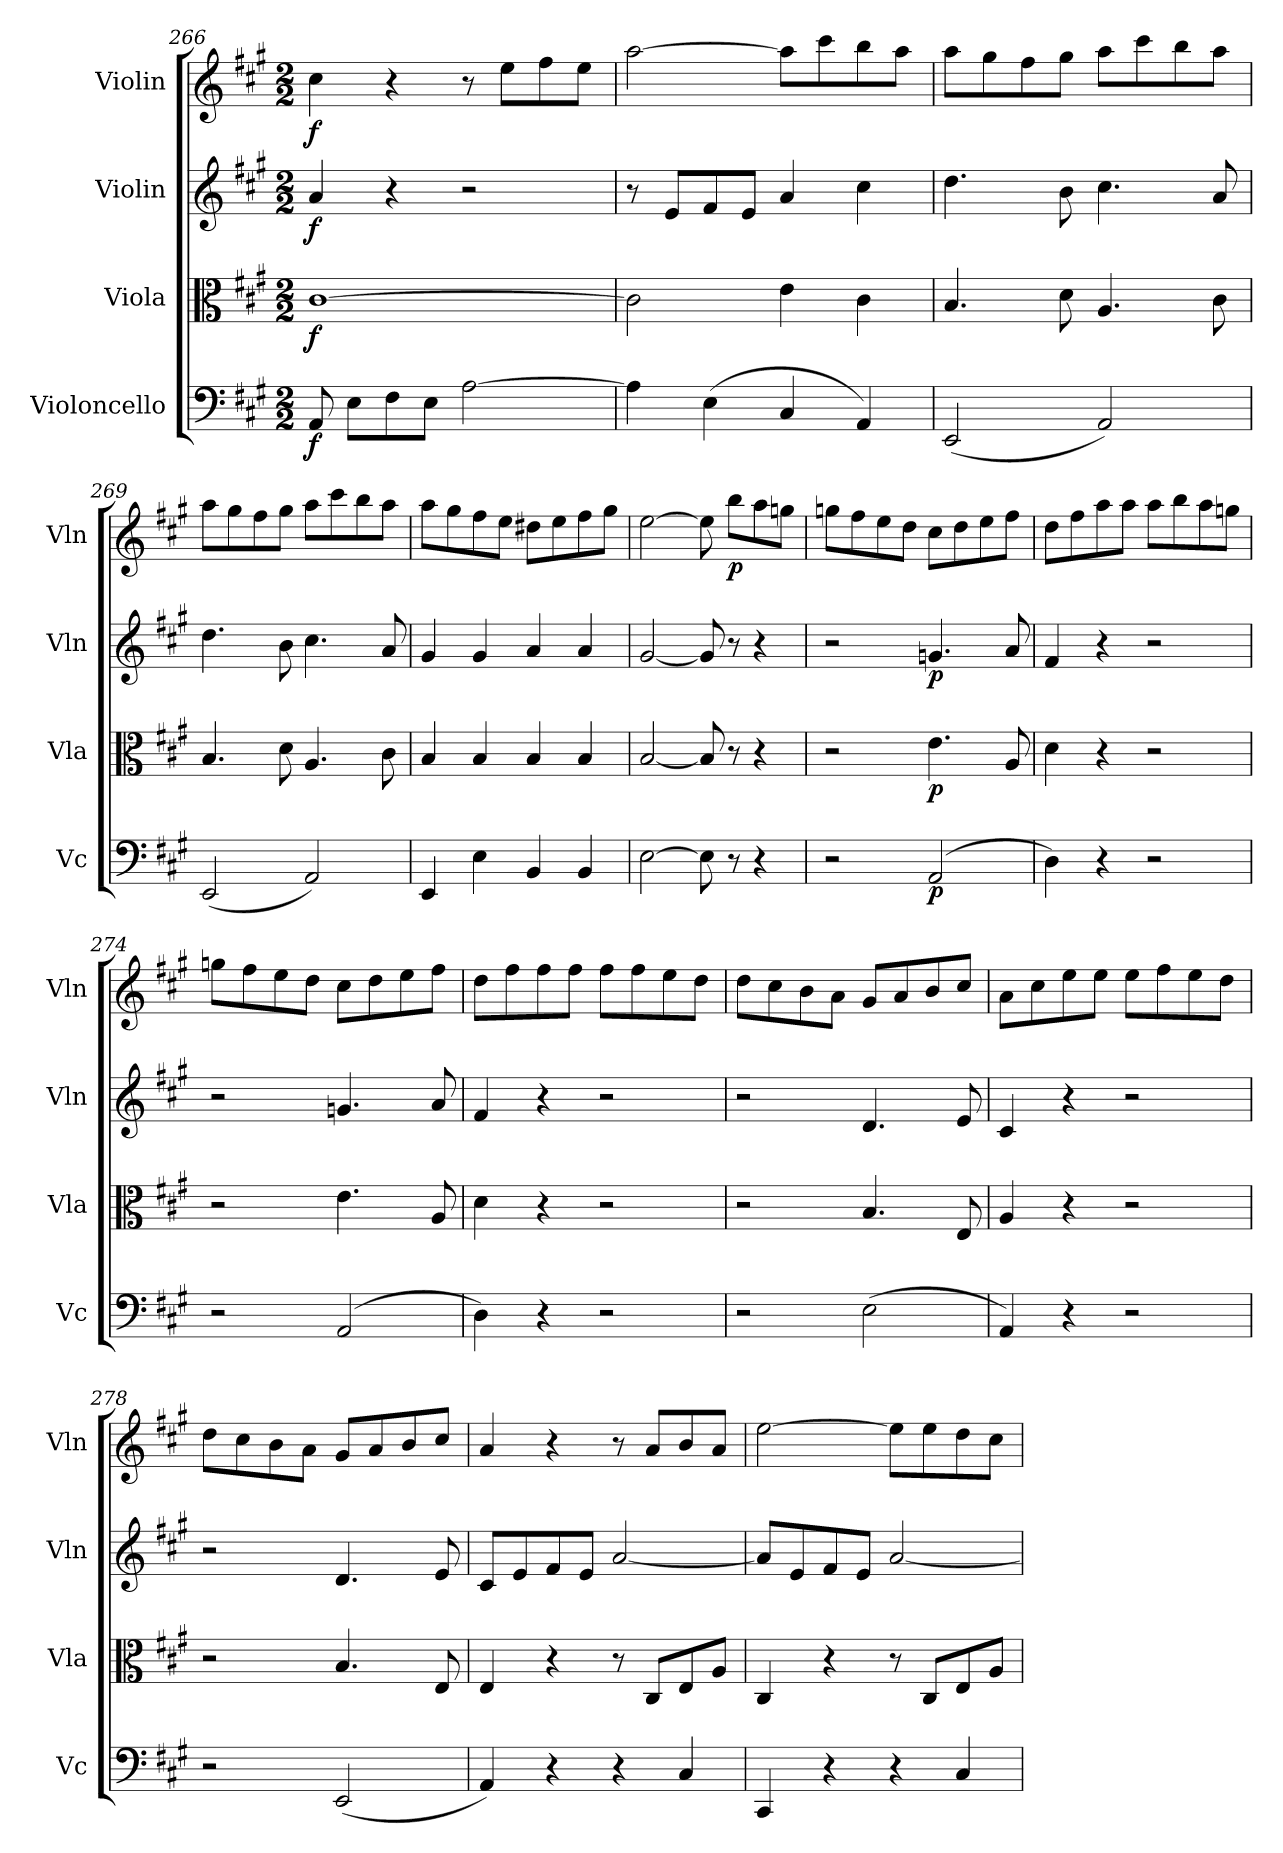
**kern	**dynam	**kern	**dynam	**kern	**dynam	**kern	**dynam
*part4	*part4	*part3	*part3	*part2	*part2	*part1	*part1
*staff4	*staff4	*staff3	*staff3	*staff2	*staff2	*staff1	*staff1
*I"Violoncello	*	*I"Viola	*	*I"Violin	*	*I"Violin	*
*I'Vc	*	*I'Vla	*	*I'Vln	*	*I'Vln	*
*clefF4	*	*clefC3	*	*clefG2	*	*clefG2	*
*k[f#c#g#]	*	*k[f#c#g#]	*	*k[f#c#g#]	*	*k[f#c#g#]	*
*A:	*	*A:	*	*A:	*	*A:	*
*M2/2	*	*M2/2	*	*M2/2	*	*M2/2	*
=266	=266	=266	=266	=266	=266	=266	=266
8AA/	f	[1c#	f	4a/	f	4cc#\	f
8E\L	.	.	.	.	.	.	.
8F#\	.	.	.	4r	.	4r	.
8E\J	.	.	.	.	.	.	.
[2A\	.	.	.	2r	.	8r	.
.	.	.	.	.	.	8ee\L	.
.	.	.	.	.	.	8ff#\	.
.	.	.	.	.	.	8ee\J	.
=267	=267	=267	=267	=267	=267	=267	=267
4A\]	.	2c#\]	.	8r	.	[2aa\	.
.	.	.	.	8e/L	.	.	.
(4E\	.	.	.	8f#/	.	.	.
.	.	.	.	8e/J	.	.	.
4C#/	.	4e\	.	4a/	.	8aa\L]	.
.	.	.	.	.	.	8ccc#\	.
4AA/)	.	4c#\	.	4cc#\	.	8bb\	.
.	.	.	.	.	.	8aa\J	.
=268	=268	=268	=268	=268	=268	=268	=268
(2EE/	.	4.B/	.	4.dd\	.	8aa\L	.
.	.	.	.	.	.	8gg#\	.
.	.	.	.	.	.	8ff#\	.
.	.	8d\	.	8b\	.	8gg#\J	.
2AA/)	.	4.A/	.	4.cc#\	.	8aa\L	.
.	.	.	.	.	.	8ccc#\	.
.	.	.	.	.	.	8bb\	.
.	.	8c#\	.	8a/	.	8aa\J	.
=269	=269	=269	=269	=269	=269	=269	=269
(2EE/	.	4.B/	.	4.dd\	.	8aa\L	.
.	.	.	.	.	.	8gg#\	.
.	.	.	.	.	.	8ff#\	.
.	.	8d\	.	8b\	.	8gg#\J	.
2AA/)	.	4.A/	.	4.cc#\	.	8aa\L	.
.	.	.	.	.	.	8ccc#\	.
.	.	.	.	.	.	8bb\	.
.	.	8c#\	.	8a/	.	8aa\J	.
=270	=270	=270	=270	=270	=270	=270	=270
4EE/	.	4B/	.	4g#/	.	8aa\L	.
.	.	.	.	.	.	8gg#\	.
4E\	.	4B/	.	4g#/	.	8ff#\	.
.	.	.	.	.	.	8ee\J	.
4BB/	.	4B/	.	4a/	.	8dd#X\L	.
.	.	.	.	.	.	8ee\	.
4BB/	.	4B/	.	4a/	.	8ff#\	.
.	.	.	.	.	.	8gg#\J	.
=271	=271	=271	=271	=271	=271	=271	=271
[2E\	.	[2B/	.	[2g#/	.	[2ee\	.
8E\]	.	8B/]	.	8g#/]	.	8ee\]	.
8r	.	8r	.	8r	.	8bb\L	p
4r	.	4r	.	4r	.	8aa\	.
.	.	.	.	.	.	8ggn\J	.
=272	=272	=272	=272	=272	=272	=272	=272
2r	.	2r	.	2r	.	8ggn\L	.
.	.	.	.	.	.	8ff#\	.
.	.	.	.	.	.	8ee\	.
.	.	.	.	.	.	8dd\J	.
(2AA/	p	4.e\	p	4.gn/	p	8cc#\L	.
.	.	.	.	.	.	8dd\	.
.	.	.	.	.	.	8ee\	.
.	.	8A/	.	8a/	.	8ff#\J	.
=273	=273	=273	=273	=273	=273	=273	=273
4D\)	.	4d\	.	4f#/	.	8dd\L	.
.	.	.	.	.	.	8ff#\	.
4r	.	4r	.	4r	.	8aa\	.
.	.	.	.	.	.	8aa\J	.
2r	.	2r	.	2r	.	8aa\L	.
.	.	.	.	.	.	8bb\	.
.	.	.	.	.	.	8aa\	.
.	.	.	.	.	.	8ggn\J	.
=274	=274	=274	=274	=274	=274	=274	=274
2r	.	2r	.	2r	.	8ggn\L	.
.	.	.	.	.	.	8ff#\	.
.	.	.	.	.	.	8ee\	.
.	.	.	.	.	.	8dd\J	.
(2AA/	.	4.e\	.	4.gn/	.	8cc#\L	.
.	.	.	.	.	.	8dd\	.
.	.	.	.	.	.	8ee\	.
.	.	8A/	.	8a/	.	8ff#\J	.
=275	=275	=275	=275	=275	=275	=275	=275
4D\)	.	4d\	.	4f#/	.	8dd\L	.
.	.	.	.	.	.	8ff#\	.
4r	.	4r	.	4r	.	8ff#\	.
.	.	.	.	.	.	8ff#\J	.
2r	.	2r	.	2r	.	8ff#\L	.
.	.	.	.	.	.	8ff#\	.
.	.	.	.	.	.	8ee\	.
.	.	.	.	.	.	8dd\J	.
=276	=276	=276	=276	=276	=276	=276	=276
2r	.	2r	.	2r	.	8dd\L	.
.	.	.	.	.	.	8cc#\	.
.	.	.	.	.	.	8b\	.
.	.	.	.	.	.	8a\J	.
(2E\	.	4.B/	.	4.d/	.	8g#/L	.
.	.	.	.	.	.	8a/	.
.	.	.	.	.	.	8b/	.
.	.	8E/	.	8e/	.	8cc#/J	.
=277	=277	=277	=277	=277	=277	=277	=277
4AA/)	.	4A/	.	4c#/	.	8a\L	.
.	.	.	.	.	.	8cc#\	.
4r	.	4r	.	4r	.	8ee\	.
.	.	.	.	.	.	8ee\J	.
2r	.	2r	.	2r	.	8ee\L	.
.	.	.	.	.	.	8ff#\	.
.	.	.	.	.	.	8ee\	.
.	.	.	.	.	.	8dd\J	.
=278	=278	=278	=278	=278	=278	=278	=278
2r	.	2r	.	2r	.	8dd\L	.
.	.	.	.	.	.	8cc#\	.
.	.	.	.	.	.	8b\	.
.	.	.	.	.	.	8a\J	.
(2EE/	.	4.B/	.	4.d/	.	8g#/L	.
.	.	.	.	.	.	8a/	.
.	.	.	.	.	.	8b/	.
.	.	8E/	.	8e/	.	8cc#/J	.
=279	=279	=279	=279	=279	=279	=279	=279
4AA/)	.	4E/	.	8c#/L	.	4a/	.
.	.	.	.	8e/	.	.	.
4r	.	4r	.	8f#/	.	4r	.
.	.	.	.	8e/J	.	.	.
4r	.	8r	.	[2a/	.	8r	.
.	.	8C#/L	.	.	.	8a/L	.
4C#/	.	8E/	.	.	.	8b/	.
.	.	8A/J	.	.	.	8a/J	.
=280	=280	=280	=280	=280	=280	=280	=280
4CC#/	.	4C#/	.	8a/L]	.	[2ee\	.
.	.	.	.	8e/	.	.	.
4r	.	4r	.	8f#/	.	.	.
.	.	.	.	8e/J	.	.	.
4r	.	8r	.	[2a/	.	8ee\L]	.
.	.	8C#/L	.	.	.	8ee\	.
4C#/	.	8E/	.	.	.	8dd\	.
.	.	8A/J	.	.	.	8cc#\J	.
=	=	=	=	=	=	=	=
*-	*-	*-	*-	*-	*-	*-	*-
